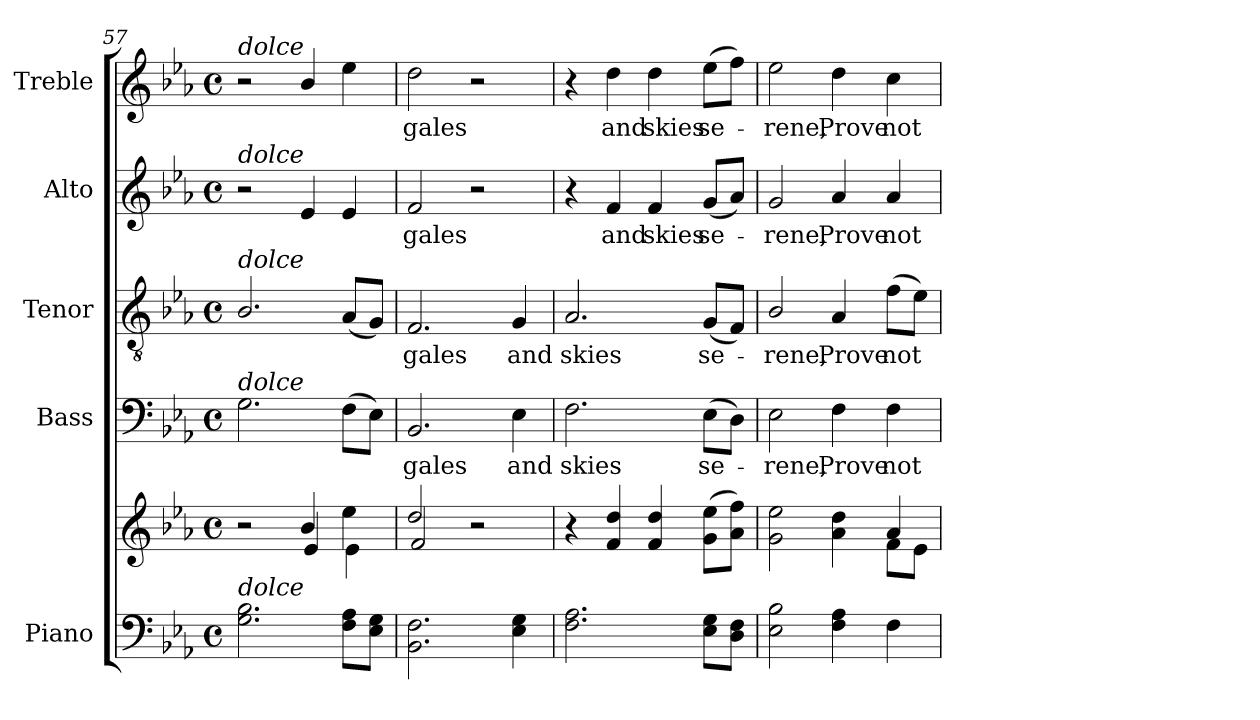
**kern	**kern	**kern	**text	**kern	**text	**kern	**text	**kern	**text
*part5	*part5	*part4	*part4	*part3	*part3	*part2	*part2	*part1	*part1
*staff6	*staff5	*staff4	*staff4	*staff3	*staff3	*staff2	*staff2	*staff1	*staff1
*I"Piano	*	*I"Bass	*	*I"Tenor	*	*I"Alto	*	*I"Treble	*
*I'Pno.	*	*I'B.	*	*I'T.	*	*I'A.	*	*	*
!!LO:PB:g=z
*clefF4	*clefG2	*clefF4	*	*clefGv2	*	*clefG2	*	*clefG2	*
*	*	*	*	*ITrd7c12	*	*	*	*	*
*k[b-e-a-]	*k[b-e-a-]	*k[b-e-a-]	*	*k[b-e-a-]	*	*k[b-e-a-]	*	*k[b-e-a-]	*
*E-:	*E-:	*E-:	*	*E-:	*	*E-:	*	*E-:	*
*M4/4	*M4/4	*M4/4	*	*M4/4	*	*M4/4	*	*M4/4	*
*met(c)	*met(c)	*met(c)	*	*met(c)	*	*met(c)	*	*met(c)	*
=57	=57	=57	=57	=57	=57	=57	=57	=57	=57
*	*^	*	*	*	*	*	*	*	*
!	!	!	!	!	!	!	!	!	!LO:TX:a:i:t=dolce	!
!	!	!	!	!	!	!	!LO:TX:a:i:t=dolce	!	!	!
!	!	!	!	!	!LO:TX:a:i:t=dolce	!	!	!	!	!
!	!	!	!LO:TX:a:i:t=dolce	!	!	!	!	!	!	!
!LO:TX:a:i:t=dolce	!	!	!	!	!	!	!	!	!	!
2.Gi\ 2.B-i	2ryy	2r	2.Gi\	.	2.BB-i/	.	2r	.	2r	.
.	4b-i/	4e-i/	.	.	.	.	4e-i/	.	4b-i/	.
8Fi\ 8A-iL	4ee-i\	4e-i\	(8Fi\L	.	(8AA-i/L	.	4e-i/	.	4ee-i\	.
8E-i\ 8GiJ	.	.	8E-i\J)	.	8GGi/J)	.	.	.	.	.
=58	=58	=58	=58	=58	=58	=58	=58	=58	=58	=58
!	!	!	!	!LO:LY:b:color=#000000	!	!	!	!	!	!
!	!	!	!	!	!	!LO:LY:b:color=#000000	!	!	!	!
!	!	!	!	!	!	!	!	!LO:LY:b:color=#000000	!	!
!	!	!	!	!	!	!	!	!	!	!LO:LY:b:color=#000000
2.BB-i\ 2.Fi	2ddi/	2fi/	2.BB-i/	gales	2.FFi/	gales	2fi/	gales	2ddi\	gales
.	2r	2ryy	.	.	.	.	2r	.	2r	.
!	!	!	!	!LO:LY:b:color=#000000	!	!	!	!	!	!
!	!	!	!	!	!	!LO:LY:b:color=#000000	!	!	!	!
4E-i\ 4Gi	.	.	4E-i\	and	4GGi/	and	.	.	.	.
*	*v	*v	*	*	*	*	*	*	*	*
=59	=59	=59	=59	=59	=59	=59	=59	=59	=59
!	!	!	!LO:LY:b:color=#000000	!	!	!	!	!	!
!	!	!	!	!	!LO:LY:b:color=#000000	!	!	!	!
2.Fi\ 2.A-i	4r	2.Fi\	skies	2.AA-i/	skies	4r	.	4r	.
!	!	!	!	!	!	!	!LO:LY:b:color=#000000	!	!
!	!	!	!	!	!	!	!	!	!LO:LY:b:color=#000000
.	4fi/ 4ddi	.	.	.	.	4fi/	and	4ddi\	and
!	!	!	!	!	!	!	!LO:LY:b:color=#000000	!	!
!	!	!	!	!	!	!	!	!	!LO:LY:b:color=#000000
.	4fi/ 4ddi	.	.	.	.	4fi/	skies	4ddi\	skies
!	!	!	!LO:LY:b:color=#000000	!	!	!	!	!	!
!	!	!	!	!	!LO:LY:b:color=#000000	!	!	!	!
!	!	!	!	!	!	!	!LO:LY:b:color=#000000	!	!
!	!	!	!	!	!	!	!	!	!LO:LY:b:color=#000000
8E-i\ 8GiL	(8gi\ 8ee-iL	(8E-i\L	se-	(8GGi/L	se-	(8gi/L	se-	(8ee-i\L	se-
8Di\ 8FiJ	8a-i\ 8ffiJ)	8Di\J)	.	8FFi/J)	.	8a-i/J)	.	8ffi\J)	.
=60	=60	=60	=60	=60	=60	=60	=60	=60	=60
*	*^	*	*	*	*	*	*	*	*
!	!	!	!	!LO:LY:b:color=#000000	!	!	!	!	!	!
!	!	!	!	!	!	!LO:LY:b:color=#000000	!	!	!	!
!	!	!	!	!	!	!	!	!LO:LY:b:color=#000000	!	!
!	!	!	!	!	!	!	!	!	!	!LO:LY:b:color=#000000
2E-i\ 2B-i	2gi\ 2ee-i	2ryy	2E-i\	-rene,	2BB-i/	-rene,	2gi/	-rene,	2ee-i\	-rene,
!	!	!	!	!LO:LY:b:color=#000000	!	!	!	!	!	!
!	!	!	!	!	!	!LO:LY:b:color=#000000	!	!	!	!
!	!	!	!	!	!	!	!	!LO:LY:b:color=#000000	!	!
!	!	!	!	!	!	!	!	!	!	!LO:LY:b:color=#000000
4Fi\ 4A-i	4a-i\ 4ddi	4ryy	4Fi\	Prove	4AA-i/	Prove	4a-i/	Prove	4ddi\	Prove
!	!	!	!	!LO:LY:b:color=#000000	!	!	!	!	!	!
!	!	!	!	!	!	!LO:LY:b:color=#000000	!	!	!	!
!	!	!	!	!	!	!	!	!LO:LY:b:color=#000000	!	!
!	!	!	!	!	!	!	!	!	!	!LO:LY:b:color=#000000
4Fi\	4a-i/	8fi\L	4Fi\	not	(8Fi\L	not	4a-i/	not	4cci\	not
.	.	8e-i\J	.	.	8E-i\J)	.	.	.	.	.
*	*v	*v	*	*	*	*	*	*	*	*
=	=	=	=	=	=	=	=	=	=
*-	*-	*-	*-	*-	*-	*-	*-	*-	*-
